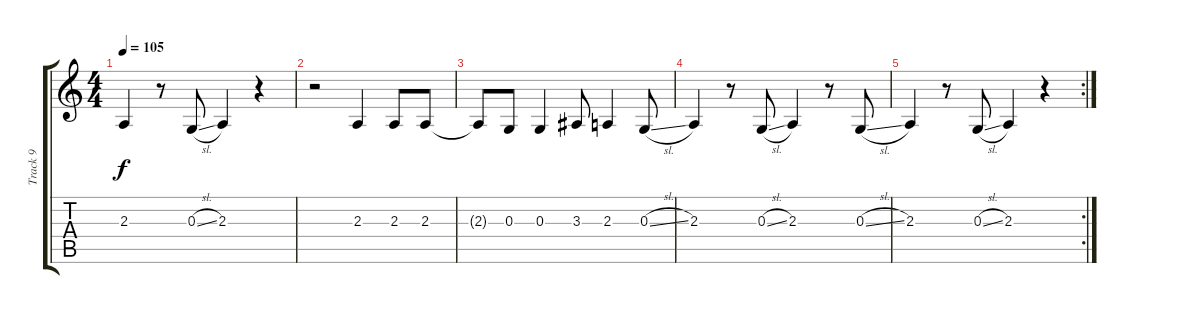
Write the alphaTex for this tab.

\track ("Track 9" "Track 9") {instrument synthvoice}
\staff {score tabs}
\tuning (E4 B3 G3 D3 A2 E2) {hide}
\ts (4 4)
\tempo 105
\clef g2
\ks c
2.3.4{dy f} r.8 0.3{sl}.8{volume 11} 2.3.4 r.4 |
r.2{volume 15} 2.3.4 2.3.8 2.3.8 |
2.3{t}.8 0.3.8 0.3.4 3.3.8 2.3.4 0.3{sl}.8 |
2.3.4 r.8 0.3{sl}.8{volume 13} 2.3.4 r.8 0.3{sl}.8{volume 12} |
\rc 2
2.3.4 r.8 0.3{sl}.8{volume 11} 2.3.4 r.4
